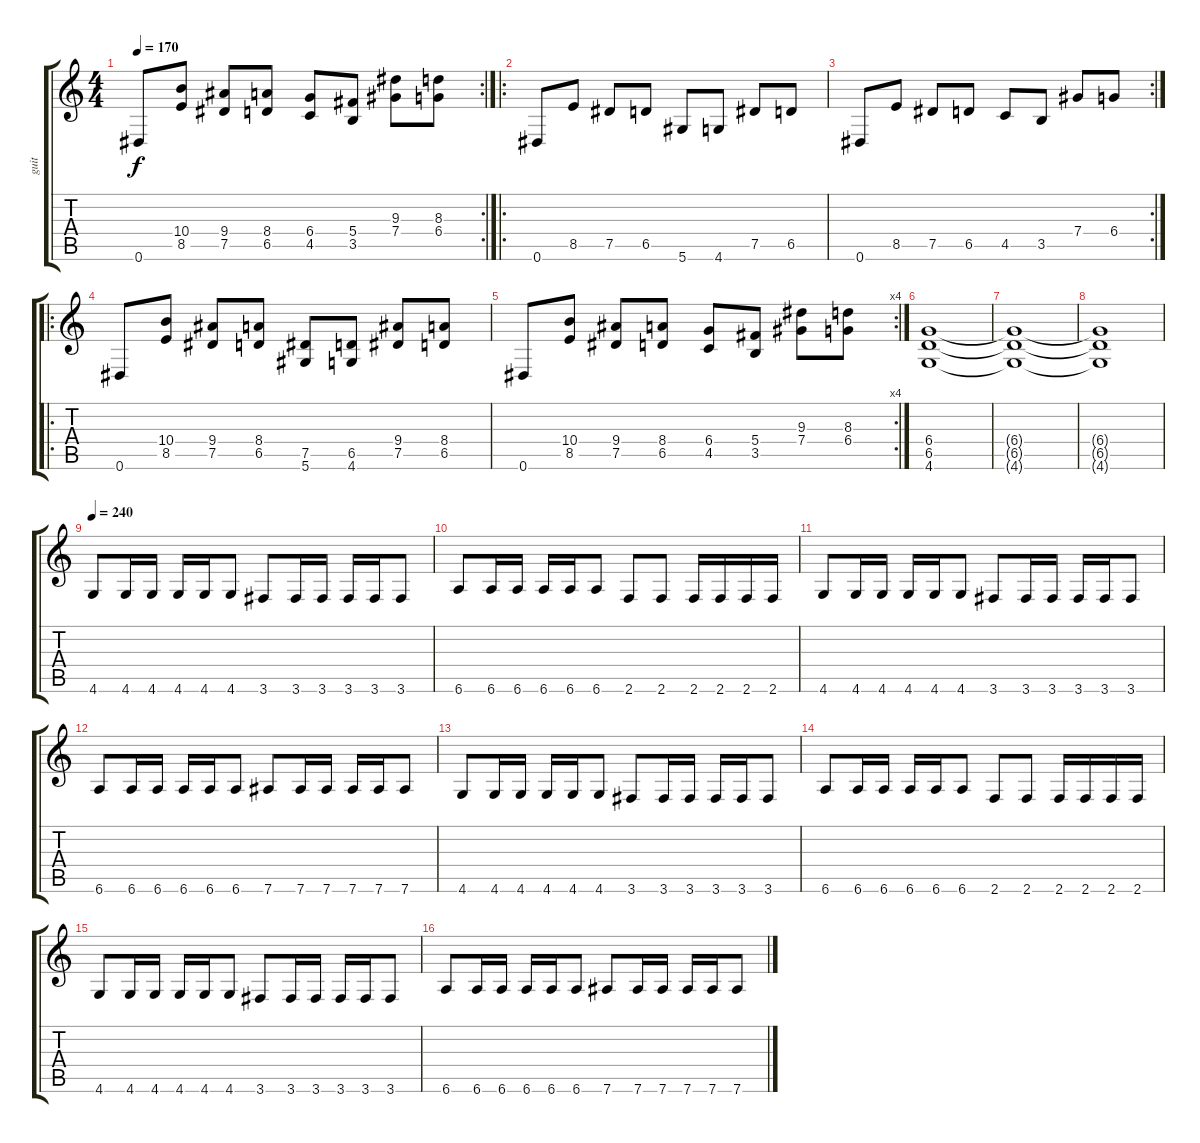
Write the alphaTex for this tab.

\track ("guit" "guit") {instrument distortionguitar}
\staff {score tabs}
\tuning (Eb4 Bb3 Gb3 Db3 Ab2 Eb2) {hide}
\rc 2
\ts (4 4)
\tempo 170
\clef g2
\ks c
0.6.8{dy f} (10.4 8.5).8 (9.4 7.5).8 (8.4 6.5).8 (6.4 4.5).8 (5.4 3.5).8 (9.3 7.4).8 (8.3 6.4).8 |
\ro
0.6.8 8.5.8 7.5.8 6.5.8 5.6.8 4.6.8 7.5.8 6.5.8 |
\rc 2
0.6.8 8.5.8 7.5.8 6.5.8 4.5.8 3.5.8 7.4.8 6.4.8 |
\ro
0.6.8 (10.4 8.5).8 (9.4 7.5).8 (8.4 6.5).8 (7.5 5.6).8 (6.5 4.6).8 (9.4 7.5).8 (8.4 6.5).8 |
\rc 4
0.6.8 (10.4 8.5).8 (9.4 7.5).8 (8.4 6.5).8 (6.4 4.5).8 (5.4 3.5).8 (9.3 7.4).8 (8.3 6.4).8 |
(6.4 6.5 4.6).1 |
(6.4{t} 6.5{t} 4.6{t}).1 |
(6.4{t} 6.5{t} 4.6{t}).1 |
\tempo 240
4.6.8 4.6.16 4.6.16 4.6.16 4.6.16 4.6.8 3.6.8 3.6.16 3.6.16 3.6.16 3.6.16 3.6.8 |
6.6.8 6.6.16 6.6.16 6.6.16 6.6.16 6.6.8 2.6.8 2.6.8 2.6.16 2.6.16 2.6.16 2.6.16 |
4.6.8 4.6.16 4.6.16 4.6.16 4.6.16 4.6.8 3.6.8 3.6.16 3.6.16 3.6.16 3.6.16 3.6.8 |
6.6.8 6.6.16 6.6.16 6.6.16 6.6.16 6.6.8 7.6.8 7.6.16 7.6.16 7.6.16 7.6.16 7.6.8 |
4.6.8 4.6.16 4.6.16 4.6.16 4.6.16 4.6.8 3.6.8 3.6.16 3.6.16 3.6.16 3.6.16 3.6.8 |
6.6.8 6.6.16 6.6.16 6.6.16 6.6.16 6.6.8 2.6.8 2.6.8 2.6.16 2.6.16 2.6.16 2.6.16 |
4.6.8 4.6.16 4.6.16 4.6.16 4.6.16 4.6.8 3.6.8 3.6.16 3.6.16 3.6.16 3.6.16 3.6.8 |
6.6.8 6.6.16 6.6.16 6.6.16 6.6.16 6.6.8 7.6.8 7.6.16 7.6.16 7.6.16 7.6.16 7.6.8
